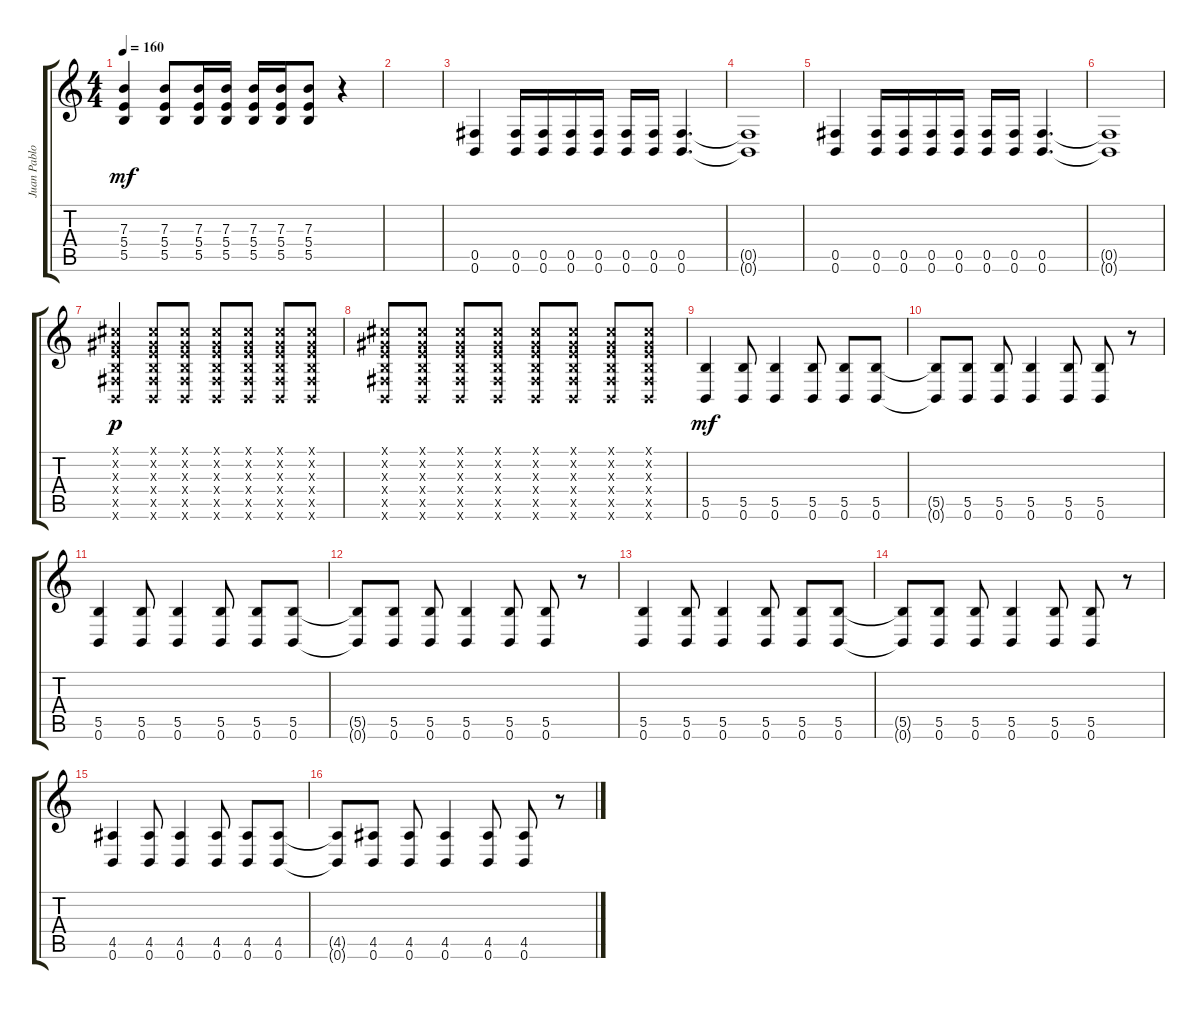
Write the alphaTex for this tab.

\track ("Juan Pablo" "Juan Pablo") {instrument acousticguitarsteel}
\staff {score tabs}
\tuning (Db4 Ab3 E3 B2 Gb2 B1) {hide}
\ts (4 4)
\tempo 160
\clef g2
\ks c
(7.3 5.4 5.5).4{dy mf} (7.3 5.4 5.5).8 (7.3 5.4 5.5).16 (7.3 5.4 5.5).16 (7.3 5.4 5.5).16 (7.3 5.4 5.5).16 (7.3 5.4 5.5).8 r.4 |
|
(0.5 0.6).4 (0.5 0.6).16 (0.5 0.6).16 (0.5 0.6).16 (0.5 0.6).16 (0.5 0.6).16 (0.5 0.6).16 (0.5 0.6).4{d} |
(0.5{t} 0.6{t}).1 |
(0.5 0.6).4 (0.5 0.6).16 (0.5 0.6).16 (0.5 0.6).16 (0.5 0.6).16 (0.5 0.6).16 (0.5 0.6).16 (0.5 0.6).4{d} |
(0.5{t} 0.6{t}).1 |
(0.1{x} 0.2{x} 0.3{x} 0.4{x} 0.5{x} 0.6{x}).4{dy p} (0.1{x} 0.2{x} 0.3{x} 0.4{x} 0.5{x} 0.6{x}).8 (0.1{x} 0.2{x} 0.3{x} 0.4{x} 0.5{x} 0.6{x}).8 (0.1{x} 0.2{x} 0.3{x} 0.4{x} 0.5{x} 0.6{x}).8 (0.1{x} 0.2{x} 0.3{x} 0.4{x} 0.5{x} 0.6{x}).8 (0.1{x} 0.2{x} 0.3{x} 0.4{x} 0.5{x} 0.6{x}).8 (0.1{x} 0.2{x} 0.3{x} 0.4{x} 0.5{x} 0.6{x}).8 |
(0.1{x} 0.2{x} 0.3{x} 0.4{x} 0.5{x} 0.6{x}).8 (0.1{x} 0.2{x} 0.3{x} 0.4{x} 0.5{x} 0.6{x}).8 (0.1{x} 0.2{x} 0.3{x} 0.4{x} 0.5{x} 0.6{x}).8 (0.1{x} 0.2{x} 0.3{x} 0.4{x} 0.5{x} 0.6{x}).8 (0.1{x} 0.2{x} 0.3{x} 0.4{x} 0.5{x} 0.6{x}).8 (0.1{x} 0.2{x} 0.3{x} 0.4{x} 0.5{x} 0.6{x}).8 (0.1{x} 0.2{x} 0.3{x} 0.4{x} 0.5{x} 0.6{x}).8 (0.1{x} 0.2{x} 0.3{x} 0.4{x} 0.5{x} 0.6{x}).8 |
(5.5 0.6).4{dy mf} (5.5 0.6).8 (5.5 0.6).4 (5.5 0.6).8 (5.5 0.6).8 (5.5 0.6).8 |
(5.5{t} 0.6{t}).8 (5.5 0.6).8 (5.5 0.6).8 (5.5 0.6).4 (5.5 0.6).8 (5.5 0.6).8 r.8 |
(5.5 0.6).4 (5.5 0.6).8 (5.5 0.6).4 (5.5 0.6).8 (5.5 0.6).8 (5.5 0.6).8 |
(5.5{t} 0.6{t}).8 (5.5 0.6).8 (5.5 0.6).8 (5.5 0.6).4 (5.5 0.6).8 (5.5 0.6).8 r.8 |
(5.5 0.6).4 (5.5 0.6).8 (5.5 0.6).4 (5.5 0.6).8 (5.5 0.6).8 (5.5 0.6).8 |
(5.5{t} 0.6{t}).8 (5.5 0.6).8 (5.5 0.6).8 (5.5 0.6).4 (5.5 0.6).8 (5.5 0.6).8 r.8 |
(4.5 0.6).4 (4.5 0.6).8 (4.5 0.6).4 (4.5 0.6).8 (4.5 0.6).8 (4.5 0.6).8 |
(4.5{t} 0.6{t}).8 (4.5 0.6).8 (4.5 0.6).8 (4.5 0.6).4 (4.5 0.6).8 (4.5 0.6).8 r.8
